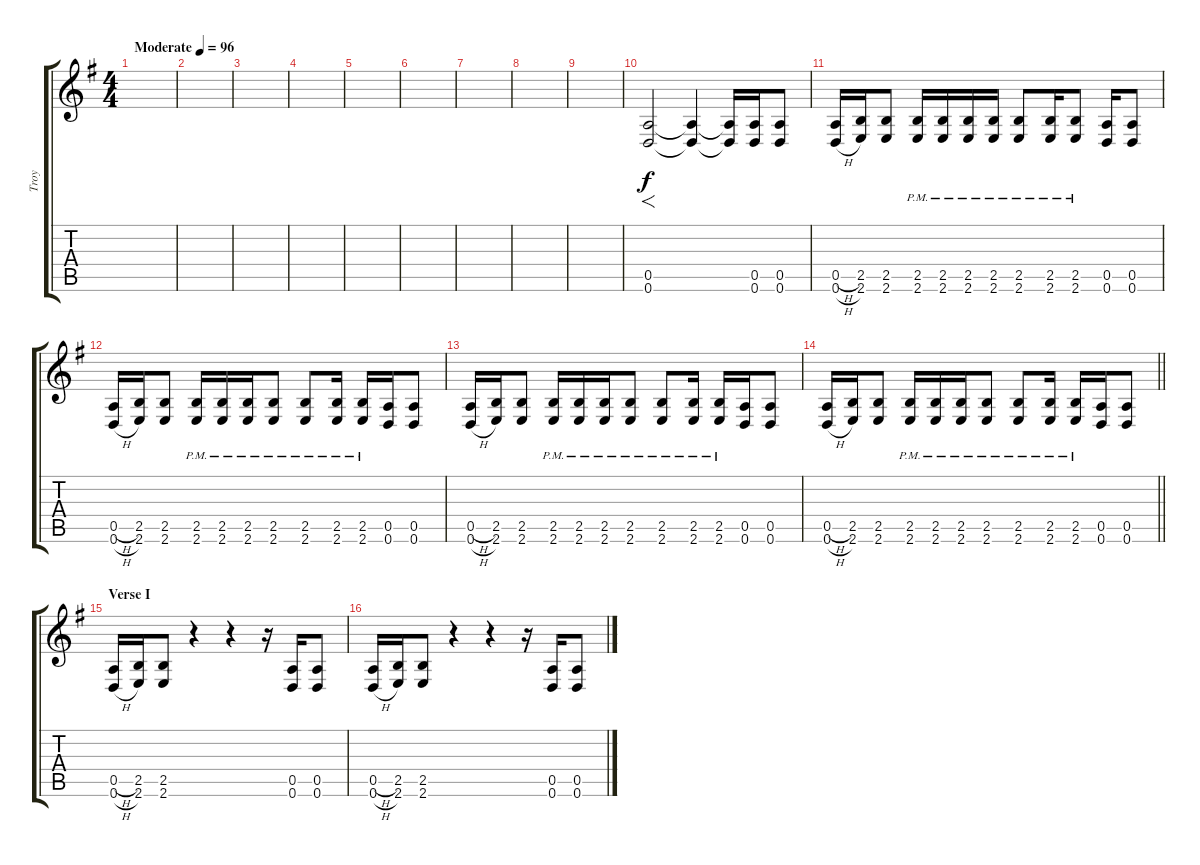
\track ("Troy" "Troy") {instrument distortionguitar}
\staff {score tabs}
\tuning (E4 B3 G3 D3 A2 D2) {hide}
\ts (4 4)
\tempo (96 "Moderate")
\clef g2
\ks g
|
|
|
|
|
|
|
|
|
(0.5 0.6).2{f} (0.5{t} 0.6{t}).4 (0.5{t} 0.6{t}).16 (0.5 0.6).16 (0.5 0.6).8 |
(0.5{h} 0.6{h}).16 (2.5 2.6).16 (2.5 2.6).8 (2.5{pm} 2.6{pm}).16 (2.5{pm} 2.6{pm}).16 (2.5{pm} 2.6{pm}).16 (2.5{pm} 2.6{pm}).16 (2.5{pm} 2.6{pm}).8 (2.5{pm} 2.6{pm}).16 (2.5 2.6{pm}).8 (0.5 0.6).16 (0.5 0.6).8 |
(0.5{h} 0.6{h}).16 (2.5 2.6).16 (2.5 2.6).8 (2.5{pm} 2.6{pm}).16 (2.5{pm} 2.6{pm}).16 (2.5{pm} 2.6{pm}).16 (2.5{pm} 2.6{pm}).8 (2.5{pm} 2.6{pm}).8 (2.5{pm} 2.6{pm}).16 (2.5{pm} 2.6{pm}).16 (0.5 0.6).16 (0.5 0.6).8 |
(0.5{h} 0.6{h}).16 (2.5 2.6).16 (2.5 2.6).8 (2.5{pm} 2.6{pm}).16 (2.5{pm} 2.6{pm}).16 (2.5{pm} 2.6{pm}).16 (2.5{pm} 2.6{pm}).8 (2.5{pm} 2.6{pm}).8 (2.5{pm} 2.6{pm}).16 (2.5{pm} 2.6{pm}).16 (0.5 0.6).16 (0.5 0.6).8 |
\barLineRight lightlight
(0.5{h} 0.6{h}).16 (2.5 2.6).16 (2.5 2.6).8 (2.5{pm} 2.6{pm}).16 (2.5{pm} 2.6{pm}).16 (2.5{pm} 2.6{pm}).16 (2.5{pm} 2.6{pm}).8 (2.5{pm} 2.6{pm}).8 (2.5{pm} 2.6{pm}).16 (2.5{pm} 2.6{pm}).16 (0.5 0.6).16 (0.5 0.6).8 |
\section ("" "Verse I")
(0.5{h} 0.6{h}).16 (2.5 2.6).16 (2.5 2.6).8 r.4 r.4 r.16 (0.5 0.6).16 (0.5 0.6).8 |
(0.5{h} 0.6{h}).16 (2.5 2.6).16 (2.5 2.6).8 r.4 r.4 r.16 (0.5 0.6).16 (0.5 0.6).8
